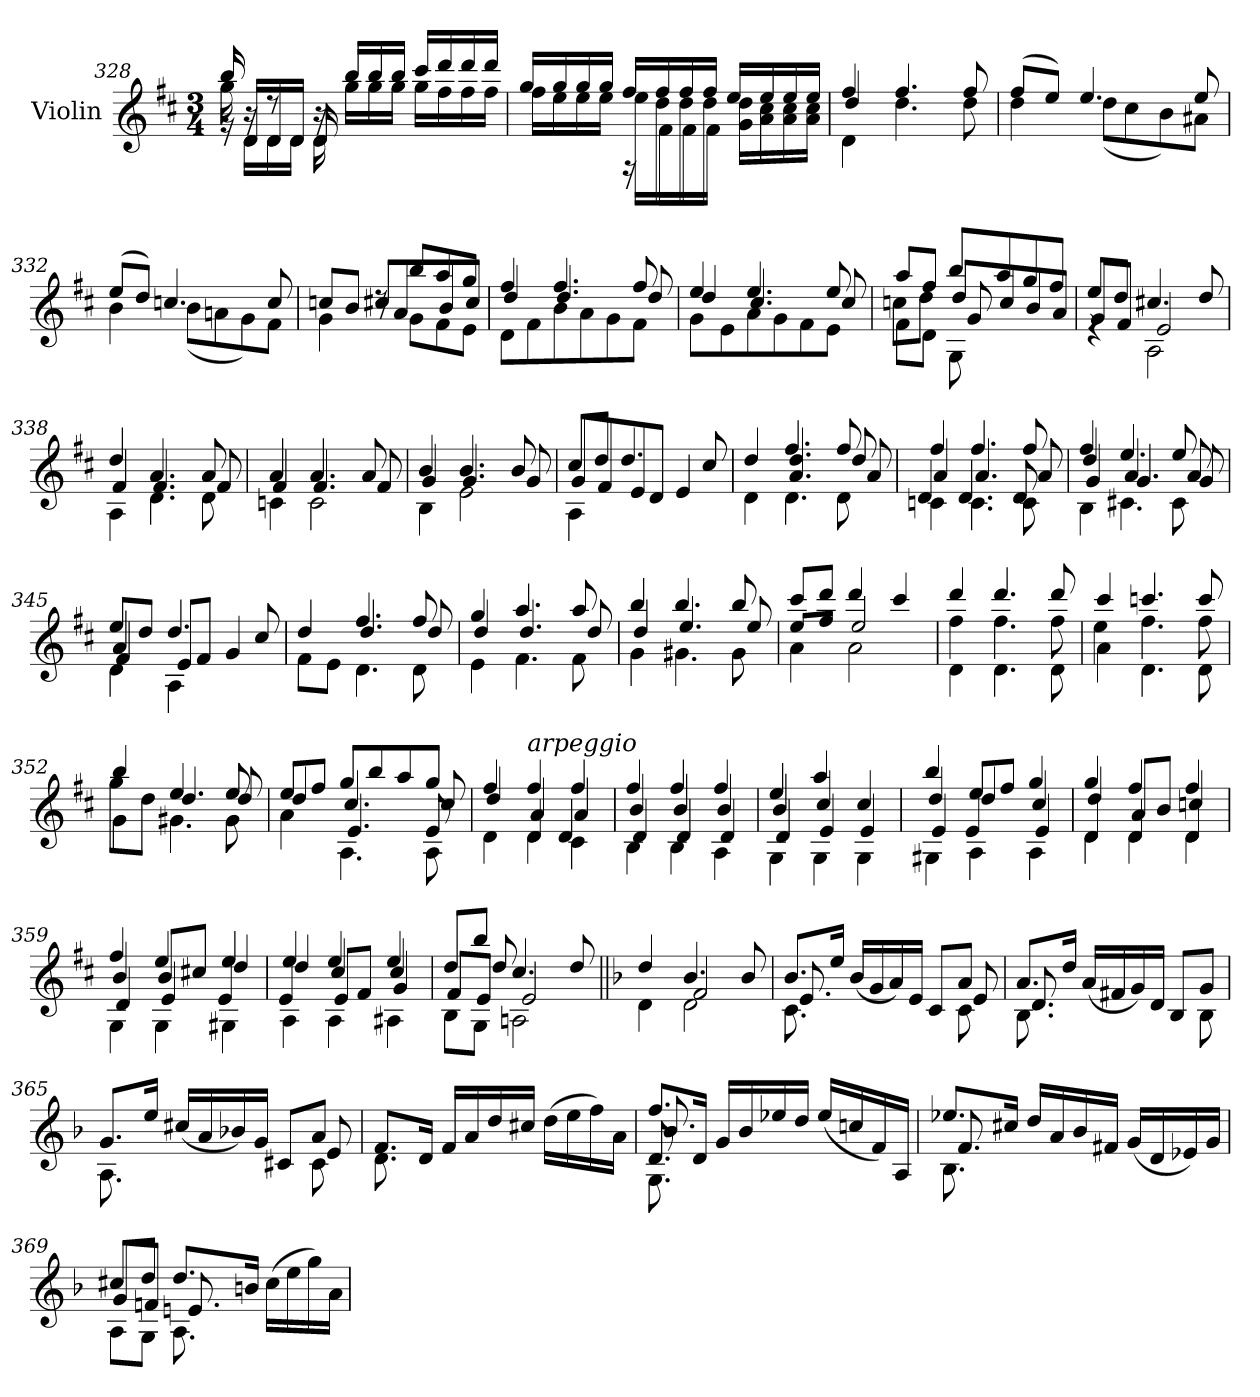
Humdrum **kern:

**kern
*part1
*staff1
*I"Violin
*I'Vln.
*clefG2
*k[f#c#]
*M3/4
=328
*^
*	*^
16bb/	16rg	16gg\
16r	16d\LL	16d/LL
8rdd	16d\	16d/
.	16d\JJ	16d/JJ
16r	16d\	16d/
16bb/LL	16ryy	16gg\LL
16bb/	8ryy	16gg\
16bb/JJ	.	16gg\JJ
16ccc#/LL	4ryy	16gg\LL
16ddd/	.	16ff#\
16ddd/	.	16ff#\
16ddd/JJ	.	16ff#\JJ
=329	=329	=329
16gg/LL	16ff#\LL	4ryy
16gg/	16ee\	.
16gg/	16ee\	.
16gg/JJ	16ee\JJ	.
16ff#/LL	16ee\LL	16rF
16ff#/	16dd\	16f#\LL
16ff#/	16dd\	16f#\
16ff#/JJ	16dd\JJ	16f#\JJ
16ee/LL	16g\ 16dd\LL	4ryy
16ee/	16a\ 16cc#\	.
16ee/	16a\ 16cc#\	.
16ee/JJ	16a\ 16cc#\JJ	.
=330	=330	=330
4ff#/	4d\	4dd/
4.ff#/	4.dd\	2ryy
8ff#/	8dd\	.
*	*v	*v
!!LO:LB:g=z
=331	=331
(8ff#/L	4dd\
8ee/J)	.
4.ee/	(8dd\L
.	8cc#\
.	8b\)
8ee/	8a#X\J
=332	=332
(8ee/L	4b\
8dd/J)	.
4.ccn/	(8b\L
.	8an\
.	8g\)
8cc/	8f#\J
=333	=333
*	*^
8ccn/L	4g\	4ryy
8b/J	.	.
8rdd	8r	8cc#X/L
8bb/L	8g\L	8a/
8aa/	8f#\	8b/
8gg/J	8e\J	8cc#/J
=334	=334	=334
4ff#/	8d\L	4dd/
.	8f#\	.
4.ff#/	8b\	4.dd/
.	8a\	.
.	8g\	.
8ff#/	8f#\J	8dd/
=335	=335	=335
4ee/	8g\L	4dd/
.	8e\	.
4.ee/	8a\	4.cc#/
.	8g\	.
.	8f#\	.
8ee/	8e\J	8cc#/
=336	=336	=336
*	*	*^
8aa/L	8f#\L	4ryy	8ccn\L
8ff#/J	8d\J	.	8dd\J
8bb/L	8G\	8dd/L	8g/
8aa/	8ryy	8cc/	8ryy
8gg/	4ryy	8b/	4ryy
8ff#/J	.	8a/J	.
*	*	*v	*v
!!LO:LB:g=z
=337	=337	=337
8ee/L	4re	8g/L
8dd/J	.	8f#/J
4.cc#X/	2A\	2e/
8dd/	.	.
=338	=338	=338
4dd/	4A\	4f#/
4.a/	4.d\	4.f#/
8a/	8d\	8f#/
=339	=339	=339
4a/	4cn\	4f#/
4.a/	2c\	4.f#/
8a/	.	8f#/
=340	=340	=340
4b/	4B\	4g/
4.b/	2e\	4.g/
8b/	.	8g/
=341	=341	=341
8cc#/L	4A\	8g/L
8dd/J	.	8f#/
4.dd/	2ryy	8e/
.	.	8d/J
.	.	4e/
8cc#/	.	.
=342	=342	=342
*	*	*^
4dd/	4d\	4ryy	4ryy
4.ff#/	4.d\	4.dd/	4.a/
8ff#/	8d\	8dd/	8a/
=343	=343	=343	=343
4ff#/	4cn\	4a/	4d/
4.ff#/	4.c\	4.a/	4.d/
8ff#/	8c\	8a/	8d/
=344	=344	=344	=344
4ff#/	4B\	4dd/	4g/
4.ee/	4.c#X\	4.a/	4.g/
8ee/	8c#\	8a/	8g/
!!LO:LB:g=z	!!	!!	!!
=345	=345	=345	=345
8ee/L	4d\	4a/	4f#/
8dd/J	.	.	.
4.dd/	4A\	8e/L	2ryy
.	.	8f#/J	.
.	4ryy	4g/	.
8cc#/	.	.	.
*	*	*v	*v
=346	=346	=346
4dd/	8f#\L	4ryy
.	8e\J	.
4.ff#/	4.d\	4.dd/
8ff#/	8d\	8dd/
=347	=347	=347
4gg/	4e\	4dd/
4.aa/	4.f#\	4.dd/
8aa/	8f#\	8dd/
=348	=348	=348
4bb/	4g\	4dd/
4.bb/	4.g#X\	4.ee/
8bb/	8g#\	8ee/
=349	=349	=349
8ccc#/L	4a\	8ee/L
8ddd/J	.	8ff#/J
4ddd/	2a\	2ee/
4ccc#/	.	.
=350	=350	=350
4ddd/	4d\	4ff#\
4.ddd/	4.d\	4.ff#\
8ddd/	8d\	8ff#\
=351	=351	=351
4ccc#/	4a\	4ee\
4.cccn/	4.d\	4.ff#\
8ccc/	8d\	8ff#\
=352	=352	=352
4bb/	4g\	8gg\L
.	.	8dd\J
4.ee/	4.g#X\	4.dd/
8ee/	8g#\	8dd/
!!LO:LB:g=z	!!	!!
=353	=353	=353
*	*	*^
8ee/L	4a\	4dd/	4ryy
8ff#/J	.	.	.
8gg/L	4.A\	4.cc#/	4.e/
8bb/	.	.	.
8aa/	.	.	.
8gg/J	8A\	8cc#/	8e/
=354	=354	=354	=354
4ff#/	4d\	4dd/	4ryy
!LO:TX:a:i:t=arpeggio	!	!	!
4ff#/	4d\	4a/	4d/
4ff#/	4c#\	4a/	4d/
=355	=355	=355	=355
4ff#/	4B\	4b/	4d/
4ff#/	4B\	4b/	4d/
4ff#/	4A\	4b/	4d/
=356	=356	=356	=356
4ee/	4G\	4b/	4d/
4aa/	4G\	4cc#/	4e/
4cc#/	4G\	4ryy	4e/
=357	=357	=357	=357
4bb/	4G#X\	4dd/	4e/
8ee/L	4A\	4dd/	4e/
8ff#/J	.	.	.
4gg/	4A\	4cc#/	4e/
=358	=358	=358	=358
4gg/	4d\	4dd/	4d/
4ff#/	4d\	8a/L	4d/
.	.	8b/J	.
4ff#/	4d\	4ccn/	4d/
=359	=359	=359	=359
4ff#/	4G\	4b/	4d/
4ee/	4G\	8b/L	4e/
.	.	8cc#X/J	.
4ee/	4G#X\	4dd/	4e/
=360	=360	=360	=360
4ee/	4A\	4dd/	4e/
4ee/	4A\	4cc#/	8e/L
.	.	.	8f#/J
4ee/	4A#X\	4cc#/	4g/
!!LO:LB:g=z	!!	!!	!!
=361	=361	=361	=361
8dd/L	8B\L	8f#/L	8ryy
8bb/J	8G\J	8e/J	8dd/
4.cc#/	2An\	2e/	2ryy
8dd/	.	.	.
*v	*v	*v	*v
=362||
*k[b-]
*^
*	*^
4dd/	4d\	4ryy
4.b-/	2d\	2f/
8b-/	.	.
=363	=363	=363
8.b-/L	8.c\	8.e/
16ee/Jk	16ryy	16ryy
(16b-/LL	4ryy	4ryy
16g/	.	.
16a/)	.	.
16e/JJ	.	.
8c/L	8ryy	8ryy
8a/J	8c\	8e/
=364	=364	=364
8.a/L	8.B-\	8.d/
16dd/Jk	16ryy	16ryy
(16a/LL	4ryy	2ryy
16f#X/	.	.
16g/)	.	.
16d/JJ	.	.
8B-/L	8ryy	.
8g/J	8B-\	.
=365	=365	=365
8.g/L	8.A\	2ryy
16ee/Jk	16ryy	.
(16cc#X/LL	4ryy	.
16a/	.	.
16b-X/)	.	.
16g/JJ	.	.
8c#X/L	8ryy	8ryy
8a/J	8c#\	8e/
*	*v	*v
=366	=366
8.f/L	8.d\
16d/Jk	16ryy
16f/LL	2ryy
16a/	.
16dd/	.
16cc#X/JJ	.
(>16dd\LL	.
16ee\	.
16ff\)	.
16a\JJ	.
!!LO:PB:g=z	!!
=367	=367
*^	*^
8.ff/L	8.G\	8.b-/	8.d/
16d/Jk	16ryy	16ryy	16ryy
16g/LL	2ryy	2ryy	2ryy
16b-/	.	.	.
16ee-X/	.	.	.
16dd/JJ	.	.	.
(16ee-/LL	.	.	.
16ccn/	.	.	.
16f/)	.	.	.
16A/JJ	.	.	.
*	*	*v	*v
=368	=368	=368
8.ee-X/L	8.B-\	8.f/
16cc#X/Jk	16ryy	16ryy
16dd/LL	2ryy	2ryy
16a/	.	.
16b-/	.	.
16f#X/JJ	.	.
(16g/LL	.	.
16d/	.	.
16e-X/)	.	.
16g/JJ	.	.
=369	=369	=369
8cc#X/L	8A\L	8g/L
8dd/J	8G\J	8fn/J
8.dd/L	8.A\	8.en/
16bn/Jk	16ryy	16ryy
(>16cc#\LL	4ryy	4ryy
16ee\	.	.
16gg\)	.	.
16a\JJ	.	.
*v	*v	*v
=
*-
